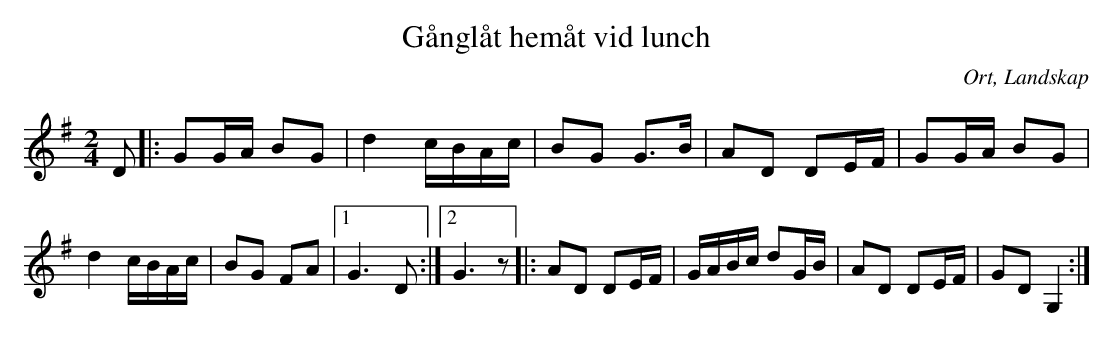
X:1
T:Gånglåt hemåt vid lunch
O:Ort, Landskap
M:2/4
L:1/8
K:G
D|: GG/2A/2 BG | d2 c/2B/2A/2c/2 | BG G3/2B/2 | AD DE/2F/2 | GG/2A/2 BG | d2 c/2B/2A/2c/2 | BG FA |1 G3 D :|2 G3 z |: AD DE/2F/2 | G/2A/2B/2c/2 dG/2B/2 | AD DE/2F/2 | GD G,2 :|
